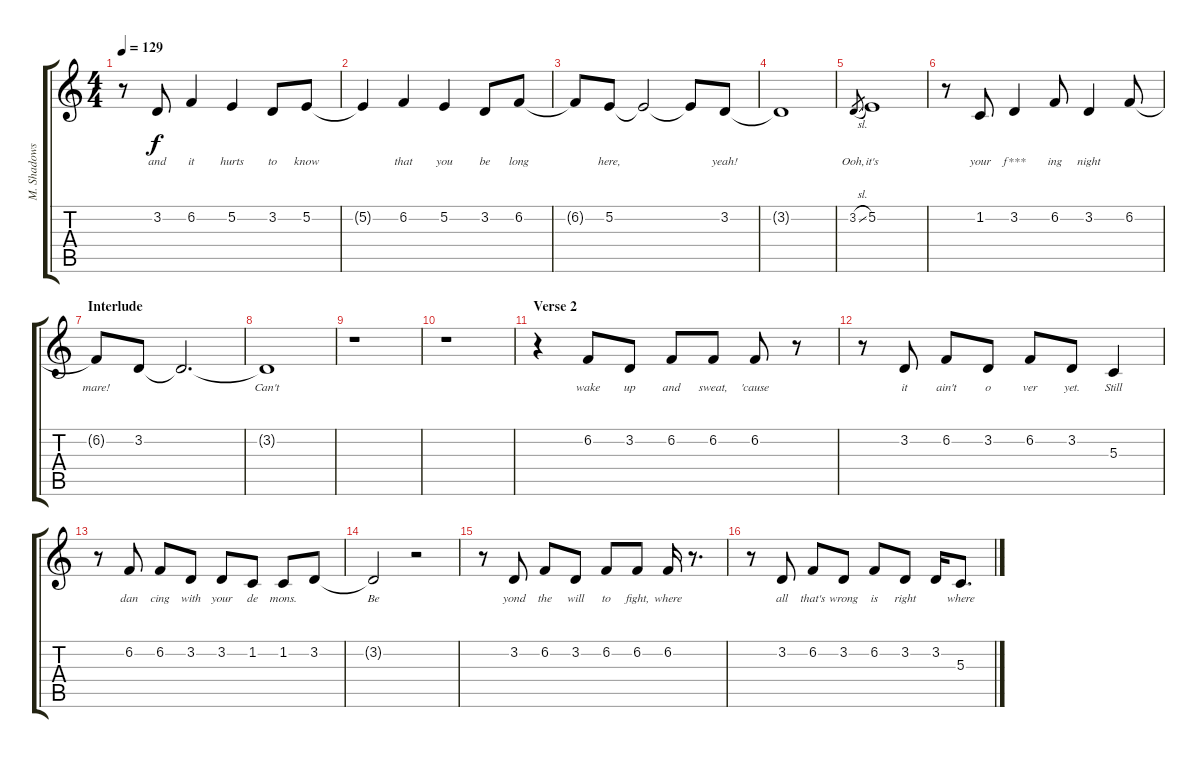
\track ("M. Shadows (Vocals)" "M. Shadows") {instrument clarinet}
\staff {score tabs}
\tuning (E4 B3 G3 D3 A2 D2) {hide}
\ts (4 4)
\tempo 129
\clef g2
\ks c
r.8{dy f} 3.2.8{lyrics (0 "and") lyrics (1 "") lyrics (2 "") lyrics (3 "") lyrics (4 "")} 6.2.4{lyrics (0 "it") lyrics (1 "") lyrics (2 "") lyrics (3 "") lyrics (4 "")} 5.2.4{lyrics (0 "hurts") lyrics (1 "") lyrics (2 "") lyrics (3 "") lyrics (4 "")} 3.2.8{lyrics (0 "to") lyrics (1 "") lyrics (2 "") lyrics (3 "") lyrics (4 "")} 5.2.8{lyrics (0 "know") lyrics (1 "") lyrics (2 "") lyrics (3 "") lyrics (4 "")} |
5.2{t}.4{lyrics (0 "") lyrics (1 "") lyrics (2 "") lyrics (3 "") lyrics (4 "")} 6.2.4{lyrics (0 "that") lyrics (1 "") lyrics (2 "") lyrics (3 "") lyrics (4 "")} 5.2.4{lyrics (0 "you") lyrics (1 "") lyrics (2 "") lyrics (3 "") lyrics (4 "")} 3.2.8{lyrics (0 "be") lyrics (1 "") lyrics (2 "") lyrics (3 "") lyrics (4 "")} 6.2.8{lyrics (0 "long") lyrics (1 "") lyrics (2 "") lyrics (3 "") lyrics (4 "")} |
6.2{t}.8{lyrics (0 "") lyrics (1 "") lyrics (2 "") lyrics (3 "") lyrics (4 "")} 5.2.8{lyrics (0 "here,") lyrics (1 "") lyrics (2 "") lyrics (3 "") lyrics (4 "")} 5.2{t}.2{lyrics (0 "") lyrics (1 "") lyrics (2 "") lyrics (3 "") lyrics (4 "")} 5.2{t}.8{lyrics (0 "") lyrics (1 "") lyrics (2 "") lyrics (3 "") lyrics (4 "")} 3.2.8{lyrics (0 "yeah!") lyrics (1 "") lyrics (2 "") lyrics (3 "") lyrics (4 "")} |
3.2{t}.1{lyrics (0 "") lyrics (1 "") lyrics (2 "") lyrics (3 "") lyrics (4 "")} |
3.2{sl}.8{lyrics (0 "Ooh,") lyrics (1 "") lyrics (2 "") lyrics (3 "") lyrics (4 "") gr} 5.2.1{lyrics (0 "it's") lyrics (1 "") lyrics (2 "") lyrics (3 "") lyrics (4 "")} |
r.8 1.2.8{lyrics (0 "your") lyrics (1 "") lyrics (2 "") lyrics (3 "") lyrics (4 "")} 3.2.4{lyrics (0 "f***") lyrics (1 "") lyrics (2 "") lyrics (3 "") lyrics (4 "")} 6.2.8{lyrics (0 "ing") lyrics (1 "") lyrics (2 "") lyrics (3 "") lyrics (4 "")} 3.2.4{lyrics (0 "night") lyrics (1 "") lyrics (2 "") lyrics (3 "") lyrics (4 "")} 6.2.8{lyrics (0 "") lyrics (1 "") lyrics (2 "") lyrics (3 "") lyrics (4 "")} |
\section ("" "Interlude")
6.2{t}.8{lyrics (0 "mare!") lyrics (1 "") lyrics (2 "") lyrics (3 "") lyrics (4 "")} 3.2.8{lyrics (0 "") lyrics (1 "") lyrics (2 "") lyrics (3 "") lyrics (4 "")} 3.2{t}.2{d lyrics (0 "") lyrics (1 "") lyrics (2 "") lyrics (3 "") lyrics (4 "")} |
3.2{t}.1{lyrics (0 "Can't") lyrics (1 "") lyrics (2 "") lyrics (3 "") lyrics (4 "")} |
r.1 |
r.1 |
\section ("" "Verse 2")
r.4 6.2.8{lyrics (0 "wake") lyrics (1 "") lyrics (2 "") lyrics (3 "") lyrics (4 "")} 3.2.8{lyrics (0 "up") lyrics (1 "") lyrics (2 "") lyrics (3 "") lyrics (4 "")} 6.2.8{lyrics (0 "and") lyrics (1 "") lyrics (2 "") lyrics (3 "") lyrics (4 "")} 6.2.8{lyrics (0 "sweat,") lyrics (1 "") lyrics (2 "") lyrics (3 "") lyrics (4 "")} 6.2.8{lyrics (0 "'cause") lyrics (1 "") lyrics (2 "") lyrics (3 "") lyrics (4 "")} r.8 |
r.8 3.2.8{lyrics (0 "it") lyrics (1 "") lyrics (2 "") lyrics (3 "") lyrics (4 "")} 6.2.8{lyrics (0 "ain't") lyrics (1 "") lyrics (2 "") lyrics (3 "") lyrics (4 "")} 3.2.8{lyrics (0 "o") lyrics (1 "") lyrics (2 "") lyrics (3 "") lyrics (4 "")} 6.2.8{lyrics (0 "ver") lyrics (1 "") lyrics (2 "") lyrics (3 "") lyrics (4 "")} 3.2.8{lyrics (0 "yet.") lyrics (1 "") lyrics (2 "") lyrics (3 "") lyrics (4 "")} 5.3.4{lyrics (0 "Still") lyrics (1 "") lyrics (2 "") lyrics (3 "") lyrics (4 "")} |
r.8 6.2.8{lyrics (0 "dan") lyrics (1 "") lyrics (2 "") lyrics (3 "") lyrics (4 "")} 6.2.8{lyrics (0 "cing") lyrics (1 "") lyrics (2 "") lyrics (3 "") lyrics (4 "")} 3.2.8{lyrics (0 "with") lyrics (1 "") lyrics (2 "") lyrics (3 "") lyrics (4 "")} 3.2.8{lyrics (0 "your") lyrics (1 "") lyrics (2 "") lyrics (3 "") lyrics (4 "")} 1.2.8{lyrics (0 "de") lyrics (1 "") lyrics (2 "") lyrics (3 "") lyrics (4 "")} 1.2.8{lyrics (0 "mons.") lyrics (1 "") lyrics (2 "") lyrics (3 "") lyrics (4 "")} 3.2.8{lyrics (0 "") lyrics (1 "") lyrics (2 "") lyrics (3 "") lyrics (4 "")} |
3.2{t}.2{lyrics (0 "Be") lyrics (1 "") lyrics (2 "") lyrics (3 "") lyrics (4 "")} r.2 |
r.8 3.2.8{lyrics (0 "yond") lyrics (1 "") lyrics (2 "") lyrics (3 "") lyrics (4 "")} 6.2.8{lyrics (0 "the") lyrics (1 "") lyrics (2 "") lyrics (3 "") lyrics (4 "")} 3.2.8{lyrics (0 "will") lyrics (1 "") lyrics (2 "") lyrics (3 "") lyrics (4 "")} 6.2.8{lyrics (0 "to") lyrics (1 "") lyrics (2 "") lyrics (3 "") lyrics (4 "")} 6.2.8{lyrics (0 "fight,") lyrics (1 "") lyrics (2 "") lyrics (3 "") lyrics (4 "")} 6.2.16{lyrics (0 "where") lyrics (1 "") lyrics (2 "") lyrics (3 "") lyrics (4 "")} r.8{d} |
r.8 3.2.8{lyrics (0 "all") lyrics (1 "") lyrics (2 "") lyrics (3 "") lyrics (4 "")} 6.2.8{lyrics (0 "that's") lyrics (1 "") lyrics (2 "") lyrics (3 "") lyrics (4 "")} 3.2.8{lyrics (0 "wrong") lyrics (1 "") lyrics (2 "") lyrics (3 "") lyrics (4 "")} 6.2.8{lyrics (0 "is") lyrics (1 "") lyrics (2 "") lyrics (3 "") lyrics (4 "")} 3.2.8{lyrics (0 "right") lyrics (1 "") lyrics (2 "") lyrics (3 "") lyrics (4 "")} 3.2.16{lyrics (0 "") lyrics (1 "") lyrics (2 "") lyrics (3 "") lyrics (4 "")} 5.3.8{d lyrics (0 "where") lyrics (1 "") lyrics (2 "") lyrics (3 "") lyrics (4 "")}
